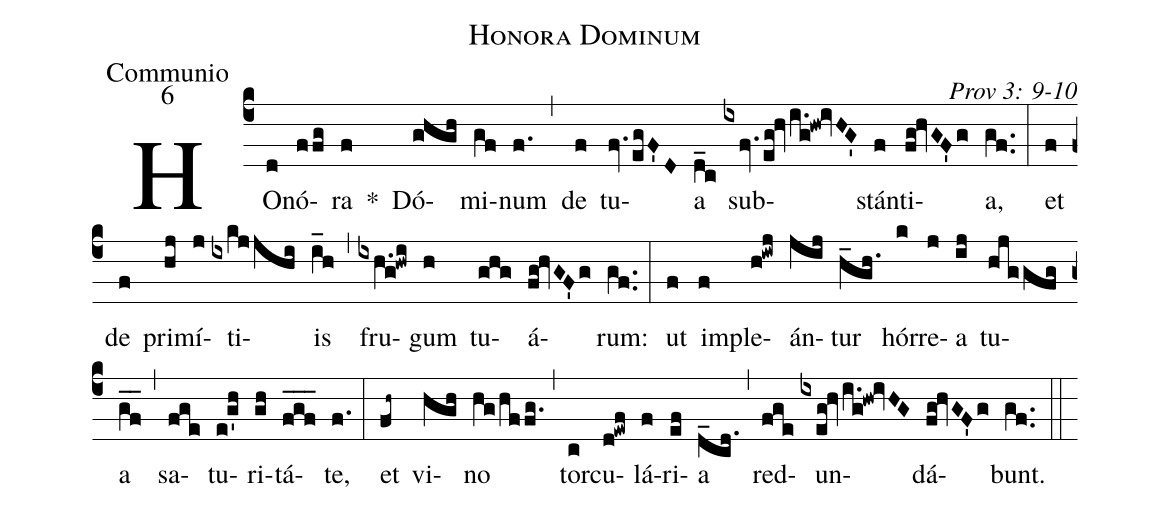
name: Honora Dominum;
office-part: Communio;
mode: 6;
commentary: Prov 3: 9-10;
%%
(c4) HO(d)nó(ffg)ra(f) *() Dó(ghgh)mi(gf)num(f.) (,) de(f) tu(fv.egF'D)a(d_c) sub(ixfv./eg!hv/i.g!hw!ivHG')stán(f)ti(fg!hvGF'g)a,(gf..) (:)
et(f) de(f) pri(hj)mí(j)ti(ixkjjhi)is(i_h) (,) fru(ixh.g!hwi)gum(h) tu(ghg)á(fg!hvGF'g)rum:(gf..) (:)
ut(f) im(f)ple(h!iwj)án(jij)tur(h_gh.) hór(k)re(j)a(ij) tu(hjggfg)a(g_f_) (,) sa(fge)tu(e!g'h)ri(gh)tá(f_g_f_)te,(f.) (:)
et(fh~) vi(hgh)no(hg/hffg.) (,) tor(c)cu(d!ewf)lá(f)ri(ef)a(d_cd.) (,) red(fge)un(ixeg!hv/i.g!hw!ivHG)dá(fg!hvGF'g)bunt.(gf..) (::)
